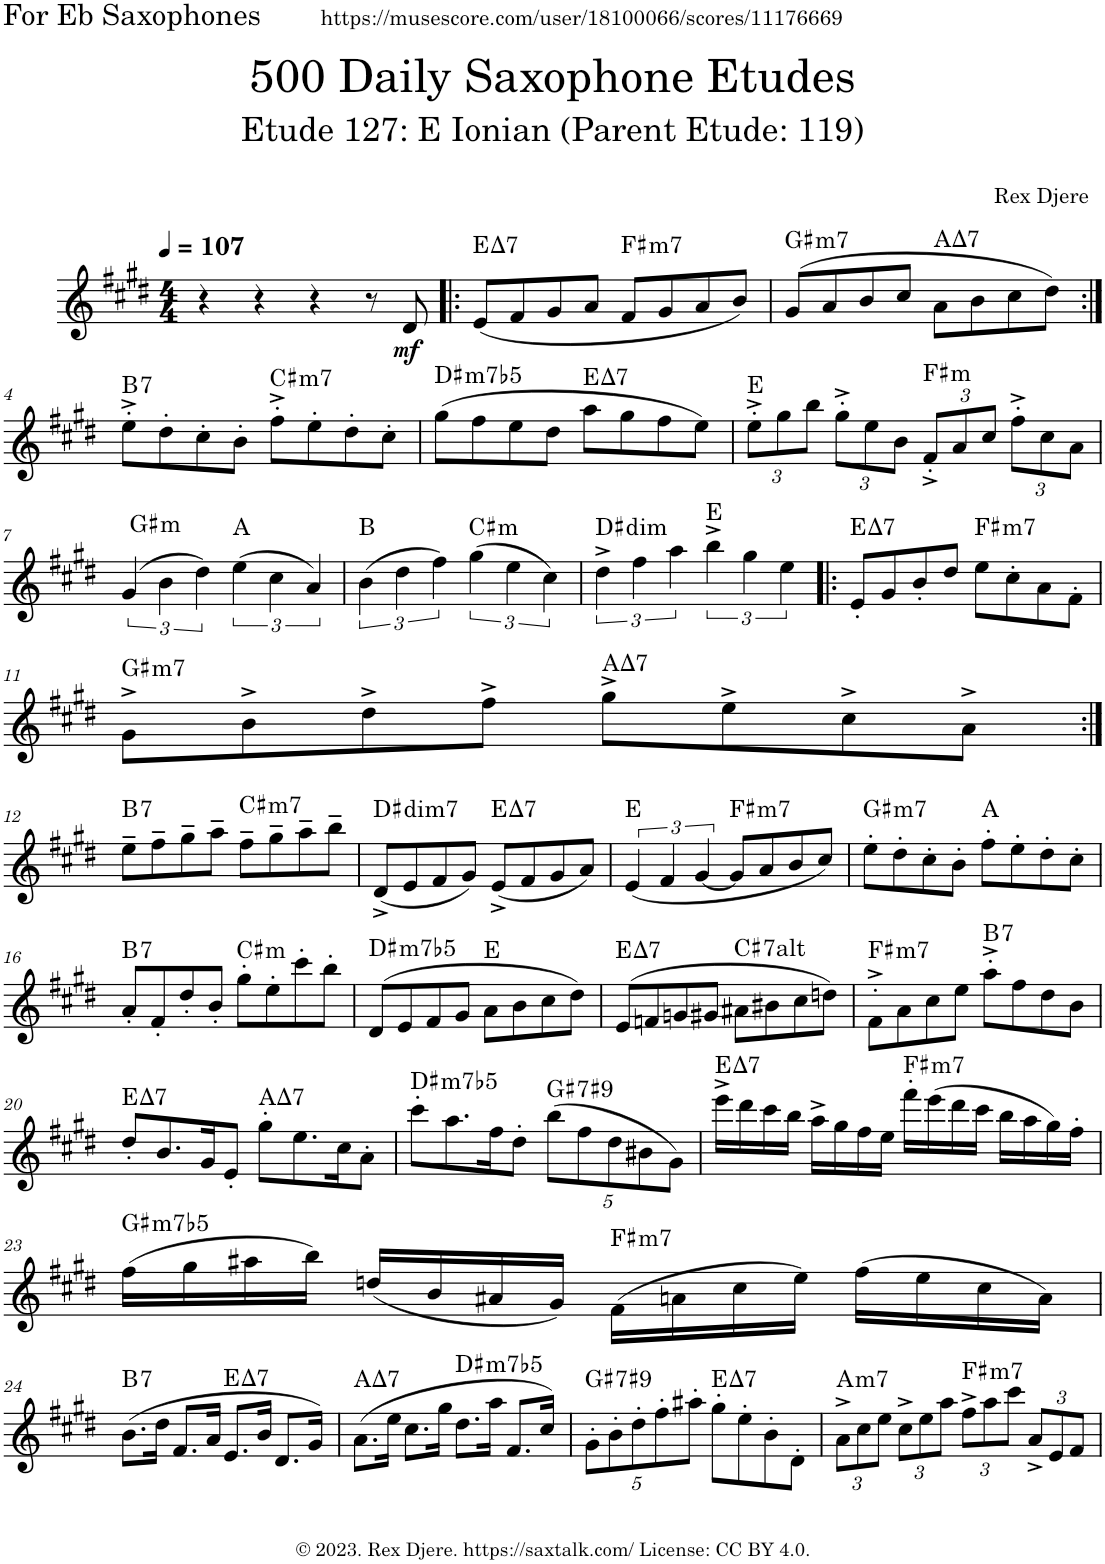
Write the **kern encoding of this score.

**kern	**dynam	**harte
*part1	*part1	*part1
*staff1	*staff1	*
*I"Alto Saxophone	*	*
*I'A. Sax.	*	*
*clefG2	*	*
*Trd5c9	*	*
*k[f#c#g#d#]	*	*
*M4/4	*	*
*MM107	*	*
=1	=1	=1
4r	.	.
4r	.	.
4r	.	.
8r	.	.
!	!LO:DY:b	!
8d#/	mf	.
=2!|:	=2!|:	=2!|:
!	!	!LO:H:kt=7
(8e/L	.	E:maj7
8f#/	.	.
8g#/	.	.
8a/J	.	.
!	!	!LO:H:kt=m7
8f#/L	.	F#:min7
8g#/	.	.
8a/	.	.
8b/J)	.	.
=3	=3	=3
!	!	!LO:H:kt=m7
(8g#/L	.	G#:min7
8a/	.	.
8b/	.	.
8cc#/J	.	.
!	!	!LO:H:kt=7
8a\L	.	A:maj7
8b\	.	.
8cc#\	.	.
8dd#\J)	.	.
!!LO:LB:g=z
=4:|!	=4:|!	=4:|!
!	!	!LO:H:kt=7
8ee'^\L	.	B:7
8dd#'\	.	.
8cc#'\	.	.
8b'\J	.	.
!	!	!LO:H:kt=m7
8ff#'^\L	.	C#:min7
8ee'\	.	.
8dd#'\	.	.
8cc#'\J	.	.
=5	=5	=5
!	!	!LO:H:kt=m7b5
(8gg#\L	.	D#:hdim7
8ff#\	.	.
8ee\	.	.
8dd#\J	.	.
!	!	!LO:H:kt=7
8aa\L	.	E:maj7
8gg#\	.	.
8ff#\	.	.
8ee\J)	.	.
=6	=6	=6
*Xbrackettup	*	*
12ee'^\L	.	E:maj
12gg#\	.	.
12bb\J	.	.
12gg#'^\L	.	.
12ee\	.	.
12b\J	.	.
!	!	!LO:H:kt=m
12f#'^/L	.	F#:min
12a/	.	.
12cc#/J	.	.
12ff#'^\L	.	.
12cc#\	.	.
12a\J	.	.
!!LO:LB:g=z
=7	=7	=7
*k[f#c#g#d#]	*	*
*brackettup	*	*
!	!	!LO:H:kt=m
(6g#/	.	G#:min
6b\	.	.
6dd#\)	.	.
(6ee\	.	A:maj
6cc#\	.	.
6a/)	.	.
=8	=8	=8
(6b\	.	B:maj
6dd#\	.	.
6ff#\)	.	.
!	!	!LO:H:kt=m
(6gg#\	.	C#:min
6ee\	.	.
6cc#\)	.	.
=9	=9	=9
!	!	!LO:H:kt=dim
6dd#^\	.	D#:dim
6ff#\	.	.
6aa\	.	.
6bb^\	.	E:maj
6gg#\	.	.
6ee\	.	.
=10!|:	=10!|:	=10!|:
!	!	!LO:H:kt=7
8e'/L	.	E:maj7
8g#/	.	.
8b'/	.	.
8dd#/J	.	.
!	!	!LO:H:kt=m7
8ee\L	.	F#:min7
8cc#'\	.	.
8a\	.	.
8f#'\J	.	.
!!LO:LB:g=z
=11	=11	=11
!	!	!LO:H:kt=m7
8g#^\L	.	G#:min7
8b^\	.	.
8dd#^\	.	.
8ff#^\J	.	.
!	!	!LO:H:kt=7
8gg#^\L	.	A:maj7
8ee^\	.	.
8cc#^\	.	.
8a^\J	.	.
!!LO:LB:g=z
=12:|!	=12:|!	=12:|!
!	!	!LO:H:kt=7
8ee~\L	.	B:7
8ff#~\	.	.
8gg#~\	.	.
8aa~\J	.	.
!	!	!LO:H:kt=m7
8ff#~\L	.	C#:min7
8gg#~\	.	.
8aa~\	.	.
8bb~\J	.	.
=13	=13	=13
!	!	!LO:H:kt=dim7
(8d#^/L	.	D#:dim7
8e/	.	.
8f#/	.	.
8g#/J)	.	.
!	!	!LO:H:kt=7
(8e^/L	.	E:maj7
8f#/	.	.
8g#/	.	.
8a/J)	.	.
=14	=14	=14
(6e/	.	E:maj
6f#/	.	.
[6g#/	.	.
!	!	!LO:H:kt=m7
8g#/L]	.	F#:min7
8a/	.	.
8b/	.	.
8cc#/J)	.	.
=15	=15	=15
!	!	!LO:H:kt=m7
8ee'\L	.	G#:min7
8dd#'\	.	.
8cc#'\	.	.
8b'\J	.	.
8ff#'\L	.	A:maj
8ee'\	.	.
8dd#'\	.	.
8cc#'\J	.	.
!!LO:LB:g=z
=16	=16	=16
!	!	!LO:H:kt=7
8a'/L	.	B:7
8f#'/	.	.
8dd#'/	.	.
8b'/J	.	.
!	!	!LO:H:kt=m
8gg#'\L	.	C#:min
8ee'\	.	.
8ccc#'\	.	.
8bb'\J	.	.
=17	=17	=17
!	!	!LO:H:kt=m7b5
(8d#/L	.	D#:hdim7
8e/	.	.
8f#/	.	.
8g#/J	.	.
8a\L	.	E:maj
8b\	.	.
8cc#\	.	.
8dd#\J)	.	.
=18	=18	=18
!	!	!LO:H:kt=7
(8e/L	.	E:maj7
8fn/	.	.
8gn/	.	.
8g#X/J	.	.
!	!	!LO:H:kt=7
8a#X\L	.	C#:(3,b5,#5,b7,b9,#9)
8b#X\	.	.
8cc#\	.	.
8ddn\J)	.	.
=19	=19	=19
!	!	!LO:H:kt=m7
8f#'^\L	.	F#:min7
8a\	.	.
8cc#\	.	.
8ee\J	.	.
!	!	!LO:H:kt=7
8aa'^\L	.	B:7
8ff#\	.	.
8dd#\	.	.
8b\J	.	.
!!LO:LB:g=z
=20	=20	=20
!	!	!LO:H:kt=7
8dd#'/L	.	E:maj7
8.b/	.	.
16g#/K	.	.
8e'/J	.	.
!	!	!LO:H:kt=7
8gg#'\L	.	A:maj7
8.ee\	.	.
16cc#\K	.	.
8a'\J	.	.
=21	=21	=21
!	!	!LO:H:kt=m7b5
8ccc#'\L	.	D#:hdim7
8.aa\	.	.
16ff#\K	.	.
8dd#'\J	.	.
*Xbrackettup	*	*
!	!	!LO:H:kt=7
(10bb\L	.	G#:7(#9)
10ff#\	.	.
10dd#\	.	.
10b#X\	.	.
10g#\J)	.	.
=22	=22	=22
!	!	!LO:H:kt=7
16eee^\LL	.	E:maj7
16ddd#\	.	.
16ccc#\	.	.
16bb\JJ	.	.
16aa^\LL	.	.
16gg#\	.	.
16ff#\	.	.
16ee\JJ	.	.
!	!	!LO:H:kt=m7
16fff#'\LL	.	F#:min7
(16eee\	.	.
16ddd#\	.	.
16ccc#\JJ	.	.
16bb\LL	.	.
16aa\	.	.
16gg#\)	.	.
16ff#'\JJ	.	.
!!LO:LB:g=z
=23	=23	=23
!	!	!LO:H:kt=m7b5
(16ff#\LL	.	G#:hdim7
16gg#\	.	.
16aa#X\	.	.
16bb\JJ)	.	.
(16ddn/LL	.	.
16b/	.	.
16a#X/	.	.
16g#/JJ)	.	.
!	!	!LO:H:kt=m7
(16f#\LL	.	F#:min7
16an\	.	.
16cc#\	.	.
16ee\JJ)	.	.
(16ff#\LL	.	.
16ee\	.	.
16cc#\	.	.
16a\JJ)	.	.
!!LO:LB:g=z
=24	=24	=24
!	!	!LO:H:kt=7
(8.b\L	.	B:7
16dd#\Jk	.	.
8.f#/L	.	.
16a/Jk	.	.
!	!	!LO:H:kt=7
8.e/L	.	E:maj7
16b/Jk	.	.
8.d#/L	.	.
16g#/Jk)	.	.
=25	=25	=25
!	!	!LO:H:kt=7
(8.a\L	.	A:maj7
16ee\Jk	.	.
8.cc#\L	.	.
16gg#\Jk	.	.
!	!	!LO:H:kt=m7b5
8.dd#\L	.	D#:hdim7
16aa\Jk	.	.
8.f#/L	.	.
16cc#/Jk)	.	.
=26	=26	=26
!	!	!LO:H:kt=7
10g#'\L	.	G#:7(#9)
10b'\	.	.
10dd#'\	.	.
10ff#'\	.	.
10aa#X'\J	.	.
!	!	!LO:H:kt=7
8gg#'\L	.	E:maj7
8ee'\	.	.
8b'\	.	.
8d#'\J	.	.
=27	=27	=27
!	!	!LO:H:kt=m7
12a^\L	.	A:min7
12cc#\	.	.
12ee\J	.	.
12cc#^\L	.	.
12ee\	.	.
12aa\J	.	.
!	!	!LO:H:kt=m7
12ff#^\L	.	F#:min7
12aa\	.	.
12ccc#\J	.	.
12a^/L	.	.
12e/	.	.
12f#/J	.	.
=	=	=
*-	*-	*-
